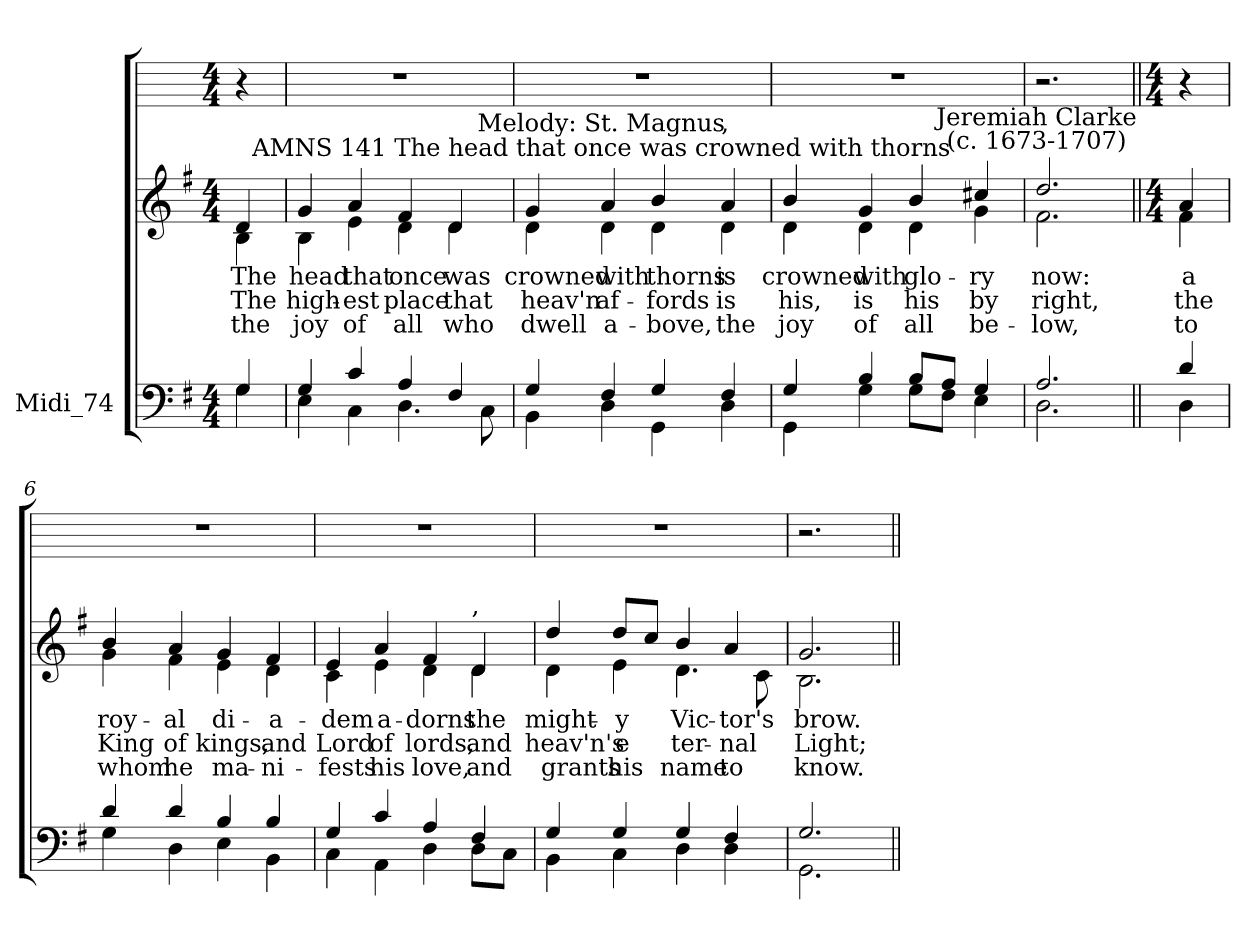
**kern	**kern	**text	**text	**text	**kern
*part3	*part2	*part2	*part2	*part2	*part1
*staff3	*staff2	*staff2	*staff2	*staff2	*staff1
*I"Midi_74	*	*	*	*	*
*clefF4	*clefG2	*	*	*	*
*k[f#]	*k[f#]	*	*	*	*
*G:	*G:	*	*	*	*
*M4/4	*M4/4	*	*	*	*M4/4
=	=	=	=	=	=
*^	*	*	*	*	*
!	!	!LO:TX:a:cj:t=T. Kelly\n(1769-1855)	!	!	!	!
!	!	!	!LO:LY:b	!LO:LY:b	!LO:LY:b	!
*	*	*^	*	*	*	*
4G/	4G\	4d/	4B\	The	The	the	4r
=1	=1	=1	=1	=1	=1	=1	=1
!	!	!	!	!LO:LY:b	!LO:LY:b	!LO:LY:b	!
4G/	4E\	4g/	4B\	head	high-	-joy	1r
!	!	!	!	!LO:LY:b	!LO:LY:b	!LO:LY:b	!
4c/	4C\	4a/	4e\	that	est	of	.
!	!	!	!	!LO:LY:b	!LO:LY:b	!LO:LY:b	!
4A/	4.D\	4f#/	4d\	once	place	all	.
!	!	!	!	!LO:LY:b	!LO:LY:b	!LO:LY:b	!
4F#/	.	4d/	4d\	was	that	who	.
.	8C\	.	.	.	.	.	.
=2	=2	=2	=2	=2	=2	=2	=2
!	!	!	!	!LO:LY:b	!LO:LY:b	!LO:LY:b	!
4G/	4BB\	4g/	4d\	crowned	heav'n	dwell	1r
!	!	!LO:TX:a:cj:t=AMNS 141 The head that once was crowned with thorns	!	!	!	!	!
!	!	!LO:TX:a:cj:t=Melody&colon; St. Magnus	!	!	!	!	!
!	!	!	!	!LO:LY:b	!LO:LY:b	!LO:LY:b	!
4F#/	4D\	4a/	4d\	with	af-	-a-	.
!	!	!	!	!LO:LY:b	!LO:LY:b	!LO:LY:b	!
4G/	4GG\	4b/	4d\	-thorns	fords	bove,	.
!	!	!LO:TX:a:t=,	!	!	!	!	!
!	!	!	!	!LO:LY:b	!LO:LY:b	!LO:LY:b	!
4F#/	4D\	4a/	4d\	is	is	the	.
=3	=3	=3	=3	=3	=3	=3	=3
!	!	!	!	!LO:LY:b	!LO:LY:b	!LO:LY:b	!
4G/	4GG\	4b/	4d\	crowned	his,	joy	1r
!	!	!	!	!LO:LY:b	!LO:LY:b	!LO:LY:b	!
4B/	4G\	4g/	4d\	with	is	of	.
!	!	!	!	!LO:LY:b	!LO:LY:b	!LO:LY:b	!
8B/L	8G\L	4b/	4d\	glo-	-his	all	.
8A/J	8F#\J	.	.	.	.	.	.
!	!	!	!	!LO:LY:b	!LO:LY:b	!LO:LY:b	!
4G/	4E\	4cc#X/	4g\	ry	by	be-	.
=4	=4	=4	=4	=4	=4	=4	=4
!	!	!LO:TX:a:cj:t=Jeremiah Clarke\n(c. 1673-1707)	!	!	!	!	!
!	!	!	!	!LO:LY:b	!LO:LY:b	!LO:LY:b	!
2.A/	2.D\	2.dd/	2.f#\	-now:	right,	low,	2.r
!!LO:LB:g=z
=5||	=5||	=5||	=5||	=5||	=5||	=5||	=5||
*	*	*M4/4	*	*	*	*	*M4/4
!	!	!	!	!LO:LY:b	!LO:LY:b	!LO:LY:b	!
4d/	4D\	4a/	4f#\	a	the	to	4r
=6	=6	=6	=6	=6	=6	=6	=6
!	!	!	!	!LO:LY:b	!LO:LY:b	!LO:LY:b	!
4d/	4G\	4b/	4g\	roy-	-King	whom	1r
!	!	!	!	!LO:LY:b	!LO:LY:b	!LO:LY:b	!
4d/	4D\	4a/	4f#\	al	of	he	.
!	!	!	!	!LO:LY:b	!LO:LY:b	!LO:LY:b	!
4B/	4E\	4g/	4e\	di-	-kings,	ma-	.
!	!	!	!	!LO:LY:b	!LO:LY:b	!LO:LY:b	!
4B/	4BB\	4f#/	4d\	-a-	-and	ni-	.
=7	=7	=7	=7	=7	=7	=7	=7
!	!	!	!	!LO:LY:b	!LO:LY:b	!LO:LY:b	!
4G/	4C\	4e/	4c\	-dem	Lord	fests	1r
!	!	!	!	!LO:LY:b	!LO:LY:b	!LO:LY:b	!
4c/	4AA\	4a/	4e\	a-	-of	his	.
!	!	!	!	!LO:LY:b	!LO:LY:b	!LO:LY:b	!
4A/	4D\	4f#/	4d\	dorns	lords,	love,	.
!	!	!LO:TX:a:t=,	!	!	!	!	!
!	!	!	!	!LO:LY:b	!LO:LY:b	!LO:LY:b	!
4F#/	8D\L	4d/	4d\	the	and	and	.
.	8C\J	.	.	.	.	.	.
=8	=8	=8	=8	=8	=8	=8	=8
!	!	!	!	!LO:LY:b	!LO:LY:b	!LO:LY:b	!
4G/	4BB\	4dd/	4d\	might-	-heav'n's	grants	1r
!	!	!	!	!LO:LY:b	!LO:LY:b	!LO:LY:b	!
4G/	4C\	8dd/L	4e\	y	e	his	.
.	.	8cc/J	.	.	.	.	.
!	!	!	!	!LO:LY:b	!LO:LY:b	!LO:LY:b	!
4G/	4D\	4b/	4.d\	Vic-	-ter-	-name	.
!	!	!	!	!LO:LY:b	!LO:LY:b	!LO:LY:b	!
4F#/	4D\	4a/	.	tor's	nal	to	.
.	.	.	8c\	.	.	.	.
=9	=9	=9	=9	=9	=9	=9	=9
!	!	!	!	!LO:LY:b	!LO:LY:b	!LO:LY:b	!
2.G/	2.GG\	2.g/	2.B\	brow.	Light;	know.	2.r
*v	*v	*	*	*	*	*	*
*	*v	*v	*	*	*	*
=||	=||	=||	=||	=||	=||
*-	*-	*-	*-	*-	*-
